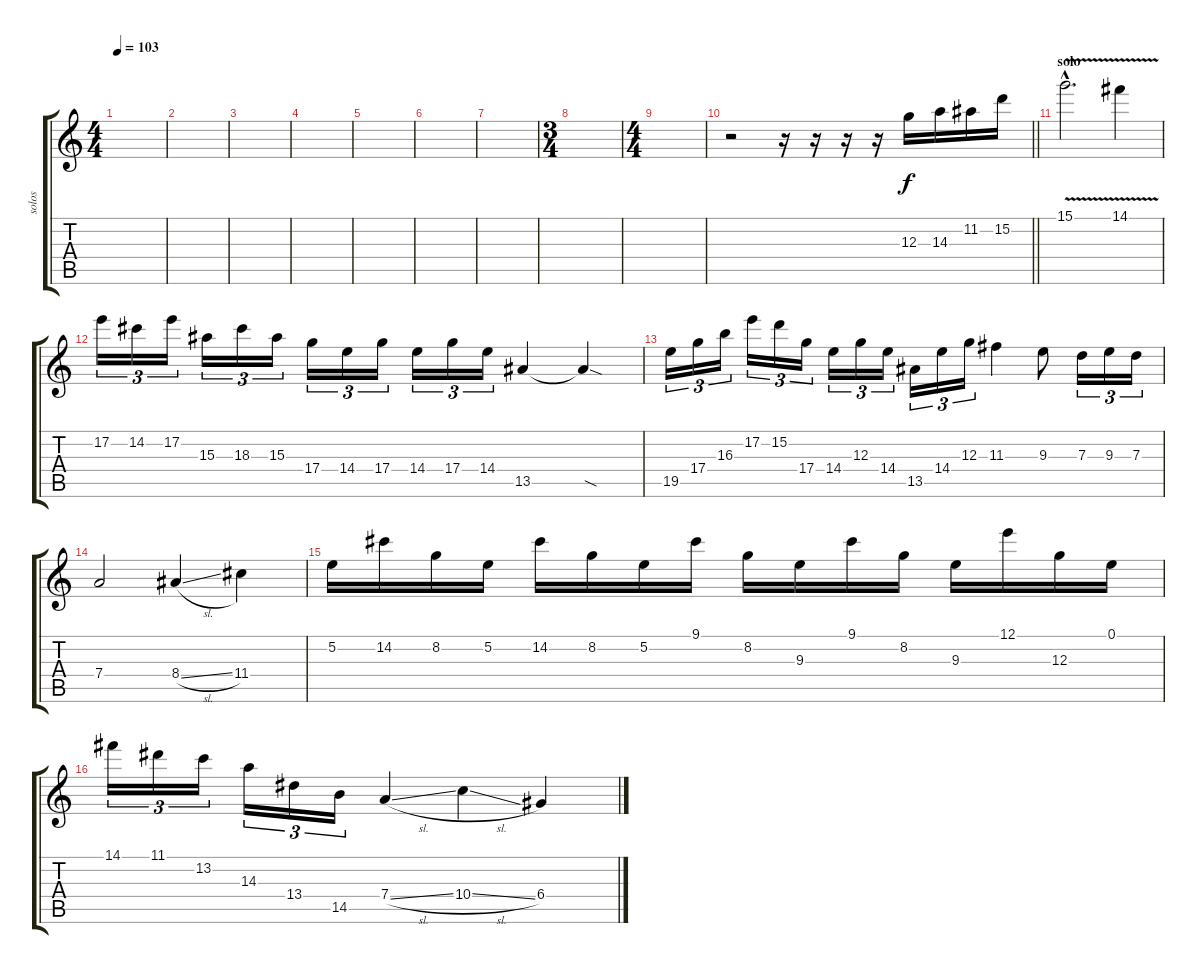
\track ("solos" "solos") {instrument distortionguitar}
\staff {score tabs}
\tuning (E4 B3 G3 D3 A2 E2) {hide}
\ts (4 4)
\tempo 103
\clef g2
\ks c
|
|
|
|
|
|
|
\ts (3 4)
|
\ts (4 4)
|
\barLineRight lightlight
r.2{volume 16 instrument distortionguitar} r.16 r.16 r.16 r.16 12.3.16 14.3.16 11.2.16 15.2.16 |
\section ("" "solo")
15.1{v hac}.2{d} 14.1{v}.4 |
17.2.16{tu (3 2)} 14.2.16{tu (3 2)} 17.2.16{tu (3 2)} 15.3.16{tu (3 2)} 18.3.16{tu (3 2)} 15.3.16{tu (3 2)} 17.4.16{tu (3 2)} 14.4.16{tu (3 2)} 17.4.16{tu (3 2)} 14.4.16{tu (3 2)} 17.4.16{tu (3 2)} 14.4.16{tu (3 2)} 13.5.4 13.5{sod t}.4 |
19.5.16{tu (3 2)} 17.4.16{tu (3 2)} 16.3.16{tu (3 2)} 17.2.16{tu (3 2)} 15.2.16{tu (3 2)} 17.4.16{tu (3 2)} 14.4.16{tu (3 2)} 12.3.16{tu (3 2)} 14.4.16{tu (3 2)} 13.5.16{tu (3 2)} 14.4.16{tu (3 2)} 12.3.16{tu (3 2)} 11.3.4 9.3.8 7.3.16{tu (3 2)} 9.3.16{tu (3 2)} 7.3.16{tu (3 2)} |
7.4.2 8.4{sl}.4 11.4.4 |
5.2.16 14.2.16 8.2.16 5.2.16 14.2.16 8.2.16 5.2.16 9.1.16 8.2.16 9.3.16 9.1.16 8.2.16 9.3.16 12.1.16 12.3.16 0.1.16 |
14.1.16{tu (3 2)} 11.1.16{tu (3 2)} 13.2.16{tu (3 2)} 14.3.16{tu (3 2)} 13.4.16{tu (3 2)} 14.5.16{tu (3 2)} 7.4{sl}.4 10.4{sl}.4 6.4.4
